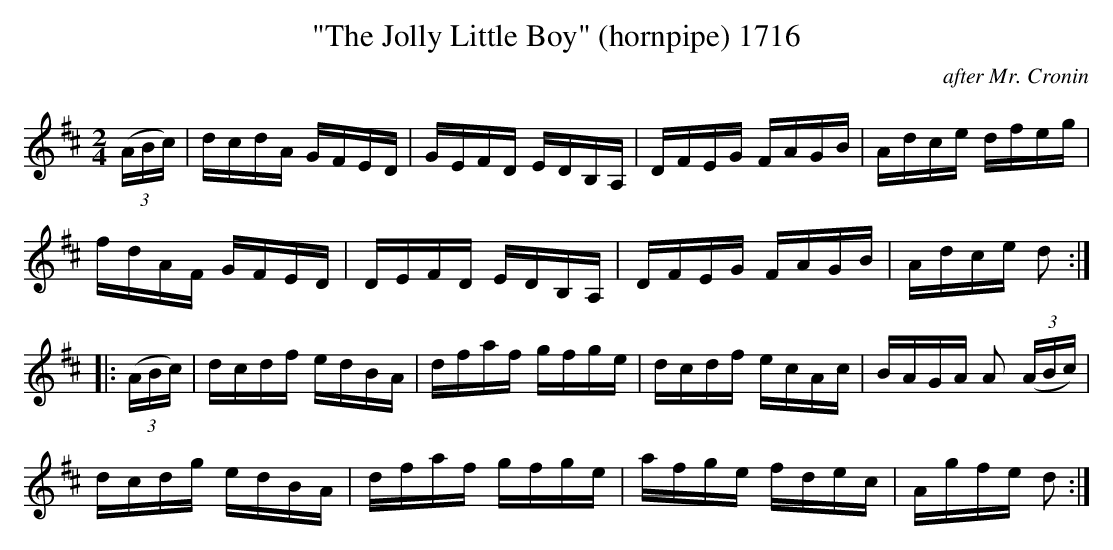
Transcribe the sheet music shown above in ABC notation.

X:1
T:"The Jolly Little Boy" (hornpipe) 1716
C:after Mr. Cronin
BRENNAN July 2003 (HTTP://WWW.SOSYOURMOM.COM)
M:2/4
L:1/16
K:D
(3(ABc)|dcdA GFED|GEFD EDB,A,|DFEG FAGB|Adce dfeg|
fdAF GFED|DEFD EDB,A,|DFEG FAGB|Adce d2:|
|: (3(ABc)|dcdf edBA|dfaf gfge|dcdf ecAc|BAGA A2  (3(ABc)|
dcdg edBA|dfaf gfge|afge fdec|Agfe d2:|
